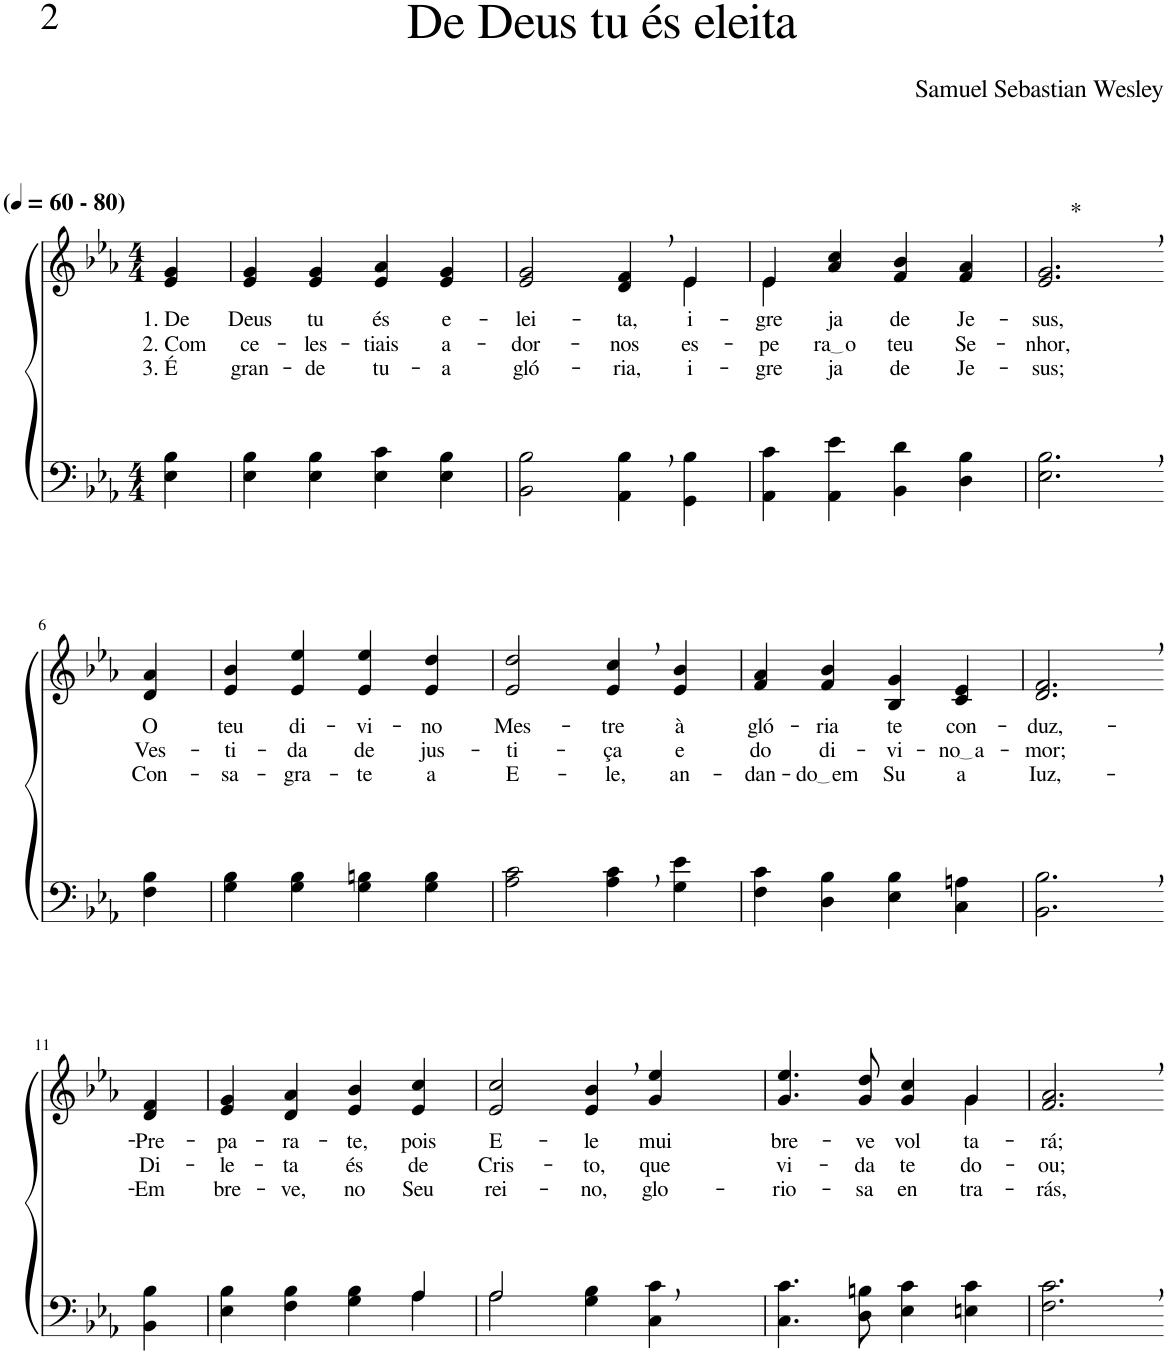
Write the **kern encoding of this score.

**kern	**kern	**text	**text	**text	**harte
*part2	*part1	*part1	*part1	*part1	*part1
*staff2	*staff1	*staff1	*staff1	*staff1	*
*I"Parte III e IV	*I"Parte I e II	*	*	*	*
*clefF4	*clefG2	*	*	*	*
*k[b-e-a-]	*k[b-e-a-]	*	*	*	*
*M4/4	*M4/4	*	*	*	*
*MM60	*MM60	*	*	*	*
=1	=1	=1	=1	=1	=1
!	!LO:TX:a:B:t=(	!	!	!	!
!	!LO:TX:a:B:t=- 80)	!	!	!	!
!	!	!LO:LY:b	!LO:LY:b	!LO:LY:b	!
4E-\ 4B-\	4e-/ 4g/	1. De	2. Com	3. É	.
=2	=2	=2	=2	=2	=2
!	!	!LO:LY:b	!LO:LY:b	!LO:LY:b	!
4E-\ 4B-\	4e-/ 4g/	Deus	ce-	gran-	.
!	!	!LO:LY:b	!LO:LY:b	!LO:LY:b	!
4E-\ 4B-\	4e-/ 4g/	tu	-les-	-de	.
!	!	!LO:LY:b	!LO:LY:b	!LO:LY:b	!
4E-\ 4c\	4e-/ 4a-/	és	-tiais	tu-	.
!	!	!LO:LY:b	!LO:LY:b	!LO:LY:b	!
4E-\ 4B-\	4e-/ 4g/	e-	a-	-a	.
=3	=3	=3	=3	=3	=3
!	!	!LO:LY:b	!LO:LY:b	!LO:LY:b	!
*	*^	*	*	*	*
2BB-\ 2B-\	2e-/ 2g/	2.ryy	-lei-	-dor-	gló-	.
!	!	!	!LO:LY:b	!LO:LY:b	!LO:LY:b	!
4AA-\, 4B-\,	4d/, 4f/,	.	-ta,	-nos	-ria,	.
!	!	!	!LO:LY:b	!LO:LY:b	!LO:LY:b	!
4GG\ 4B-\	4e-/	4e-\	i-	es-	i-	.
=4	=4	=4	=4	=4	=4	=4
!	!	!	!LO:LY:b	!LO:LY:b	!LO:LY:b	!
4AA-\ 4c\	4e-/	4e-\	-gre-	-pe-	-gre-	.
!	!	!	!LO:LY:b	!LO:LY:b	!LO:LY:b	!
4AA-\ 4e-\	4a-/ 4cc/	2.ryy	-ja	ra o	-ja	.
!	!	!	!LO:LY:b	!LO:LY:b	!LO:LY:b	!
4BB-\ 4d\	4f/ 4b-/	.	de	teu	de	.
!	!	!	!LO:LY:b	!LO:LY:b	!LO:LY:b	!
4D\ 4B-\	4f/ 4a-/	.	Je-	Se-	Je-	.
*	*v	*v	*	*	*	*
=5	=5	=5	=5	=5	=5
!	!	!LO:LY:b	!LO:LY:b	!LO:LY:b	!LO:H:kt=*
2.E-\, 2.B-\,	2.e-/, 2.g/,	-sus,	-nhor,	-sus;	N
!!LO:LB:g=z
=6-	=6-	=6-	=6-	=6-	=6-
!	!	!LO:LY:b	!LO:LY:b	!LO:LY:b	!
4F\ 4B-\	4d/ 4a-/	O	Ves-	Con-	.
=7	=7	=7	=7	=7	=7
!	!	!LO:LY:b	!LO:LY:b	!LO:LY:b	!
4G\ 4B-\	4e-/ 4b-/	teu	-ti-	-sa-	.
!	!	!LO:LY:b	!LO:LY:b	!LO:LY:b	!
4G\ 4B-\	4e-/ 4ee-/	di-	-da	-gra-	.
!	!	!LO:LY:b	!LO:LY:b	!LO:LY:b	!
4G\ 4Bn\	4e-/ 4ee-/	-vi-	de	-te	.
!	!	!LO:LY:b	!LO:LY:b	!LO:LY:b	!
4G\ 4B\	4e-/ 4dd/	-no	jus-	a	.
=8	=8	=8	=8	=8	=8
!	!	!LO:LY:b	!LO:LY:b	!LO:LY:b	!
2A-\ 2c\	2e-/ 2dd/	Mes-	-ti-	E-	.
!	!	!LO:LY:b	!LO:LY:b	!LO:LY:b	!
4A-\, 4c\,	4e-/, 4cc/,	-tre	-ça	-le,	.
!	!	!LO:LY:b	!LO:LY:b	!LO:LY:b	!
4G\ 4e-\	4e-/ 4b-/	à	e	an-	.
=9	=9	=9	=9	=9	=9
!	!	!LO:LY:b	!LO:LY:b	!LO:LY:b	!
4F\ 4c\	4f/ 4a-/	gló-	do	-dan-	.
!	!	!LO:LY:b	!LO:LY:b	!LO:LY:b	!
4D\ 4B-\	4f/ 4b-/	-ria	di-	do em	.
!	!	!LO:LY:b	!LO:LY:b	!LO:LY:b	!
4E-\ 4B-\	4B-/ 4g/	te	-vi-	Su	.
!	!	!LO:LY:b	!LO:LY:b	!LO:LY:b	!
4C\ 4An\	4c/ 4e-/	con-	no a	a	.
=10	=10	=10	=10	=10	=10
!	!	!LO:LY:b	!LO:LY:b	!LO:LY:b	!
2.BB-\, 2.B-\,	2.d/, 2.f/,	-duz,-	-mor;	Iuz,-	.
!!LO:LB:g=z
=11-	=11-	=11-	=11-	=11-	=11-
!	!	!LO:LY:b	!LO:LY:b	!LO:LY:b	!
4BB-\ 4B-\	4d/ 4f/	-Pre-	Di-	-Em	.
=12	=12	=12	=12	=12	=12
*^	*	*	*	*	*
!	!	!	!LO:LY:b	!LO:LY:b	!LO:LY:b	!
2.ryy	4E-\ 4B-\	4e-/ 4g/	-pa-	-le-	bre-	.
!	!	!	!LO:LY:b	!LO:LY:b	!LO:LY:b	!
.	4F\ 4B-\	4d/ 4a-/	-ra-	-ta	-ve,	.
!	!	!	!LO:LY:b	!LO:LY:b	!LO:LY:b	!
.	4G\ 4B-\	4e-/ 4b-/	-te,	és	no	.
!	!	!	!LO:LY:b	!LO:LY:b	!LO:LY:b	!
4A-/	4A-\	4e-/ 4cc/	pois	de	Seu	.
=13	=13	=13	=13	=13	=13	=13
!	!	!	!LO:LY:b	!LO:LY:b	!LO:LY:b	!
2A-/	2A-\	2e-/ 2cc/	E-	Cris-	rei-	.
!	!	!	!LO:LY:b	!LO:LY:b	!LO:LY:b	!
2ryy	4G\ 4B-\	4e-/, 4b-/,	-le	-to,	-no,	.
!	!	!	!LO:LY:b	!LO:LY:b	!LO:LY:b	!
.	4C\ 4c\	4g/ 4ee-/	mui	que	glo-	.
=14	=14	=14	=14	=14	=14	=14
!	!	!	!LO:LY:b	!LO:LY:b	!LO:LY:b	!
*v	*v	*^	*	*	*	*
4.C\ 4.c\	4.g/ 4.ee-/	2.ryy	bre-	vi-	-rio-	.
!	!	!	!LO:LY:b	!LO:LY:b	!LO:LY:b	!
8D\ 8Bn\	8g/ 8dd/	.	-ve	-da	-sa	.
!	!	!	!LO:LY:b	!LO:LY:b	!LO:LY:b	!
4E-\ 4c\	4g/ 4cc/	.	vol-	te	en-	.
!	!	!	!LO:LY:b	!LO:LY:b	!LO:LY:b	!
4En\ 4c\	4g/	4g\	-ta-	do-	-tra-	.
=15	=15	=15	=15	=15	=15	=15
!	!	!	!LO:LY:b	!LO:LY:b	!LO:LY:b	!
*	*v	*v	*	*	*	*
2.F\, 2.c\,	2.f/, 2.a-/,	-rá;	-ou;	-rás,	.
=-	=-	=-	=-	=-	=-
*-	*-	*-	*-	*-	*-
